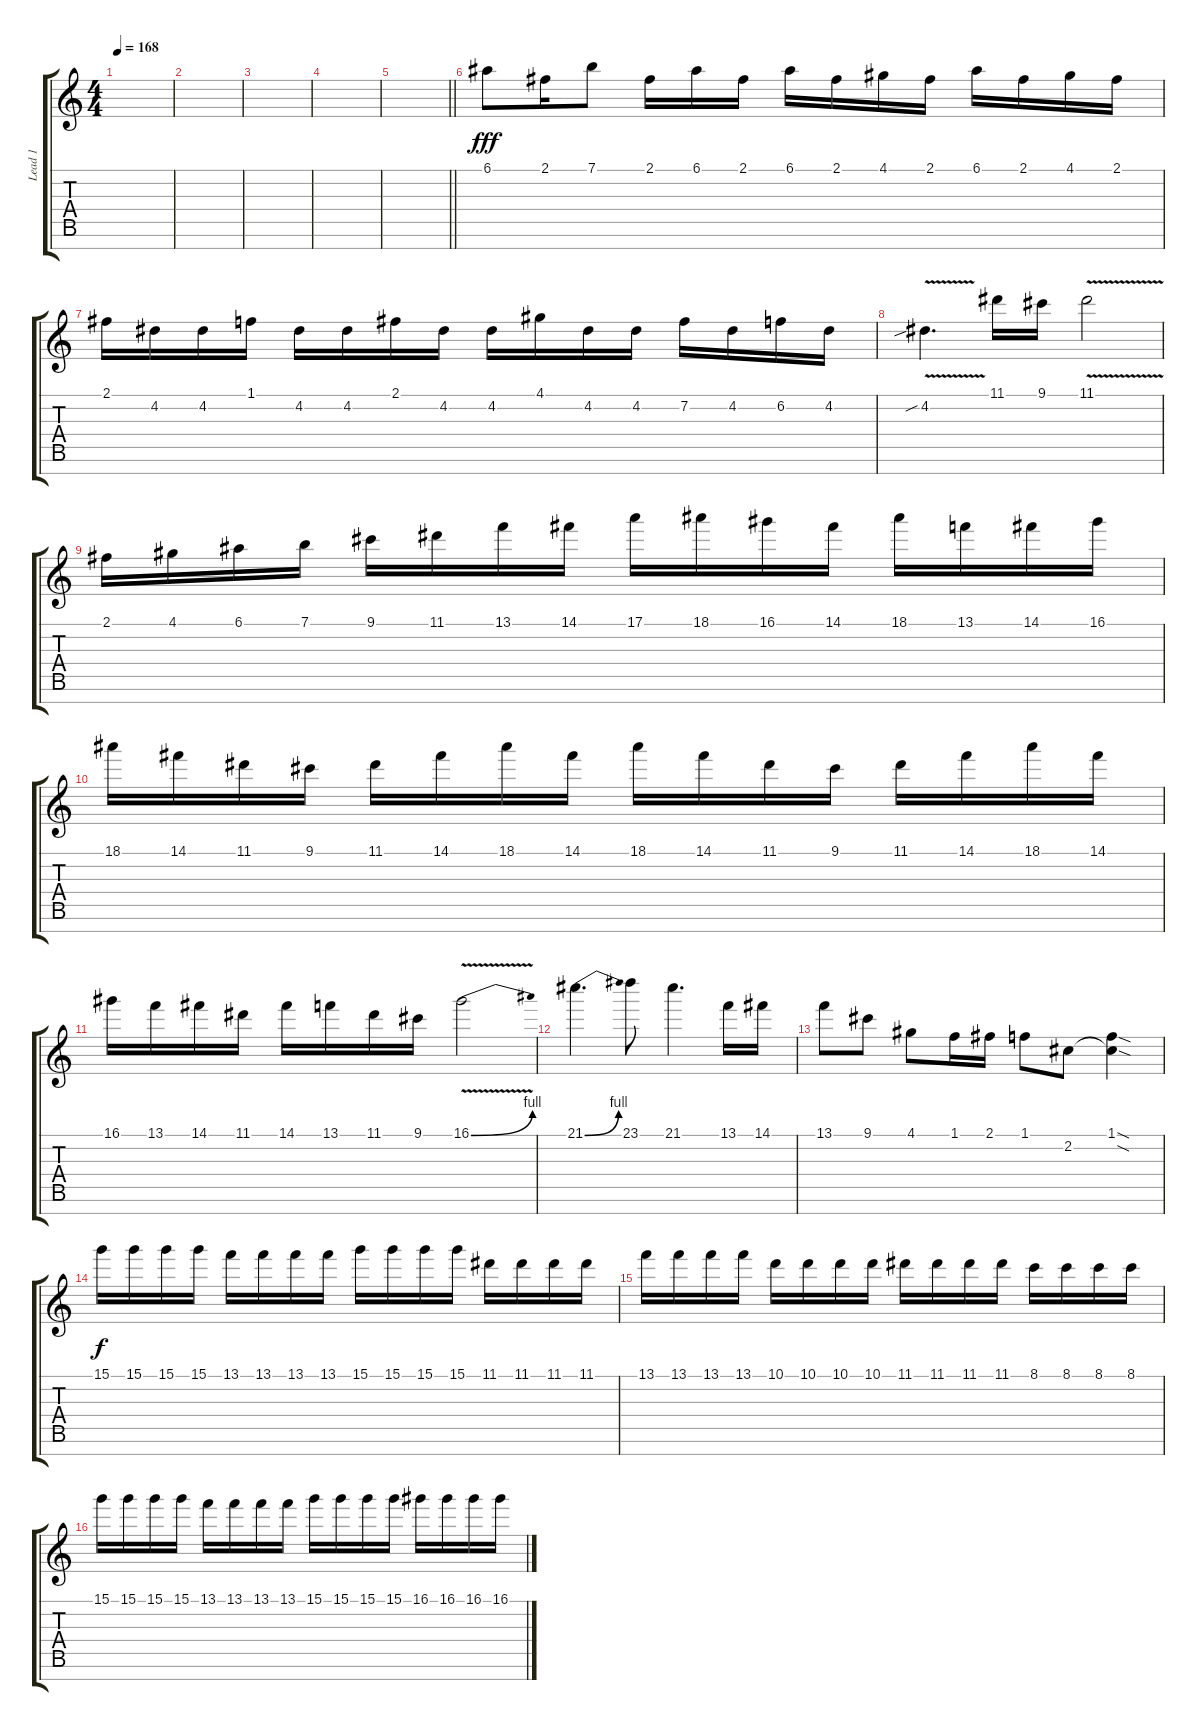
\track ("Lead 1" "Lead 1") {instrument overdrivenguitar}
\staff {score tabs}
\tuning (E4 B3 G3 D3 A2 E2 B1) {hide}
\ts (4 4)
\tempo 168
\clef g2
\ks c
|
|
|
|
\barLineRight lightlight
|
6.1.8{dy fff volume 16} 2.1.16 7.1.8 2.1.16 6.1.16 2.1.16 6.1.16 2.1.16 4.1.16 2.1.16 6.1.16 2.1.16 4.1.16 2.1.16 |
2.1.16 4.2.16 4.2.16 1.1.16 4.2.16 4.2.16 2.1.16 4.2.16 4.2.16 4.1.16 4.2.16 4.2.16 7.2.16 4.2.16 6.2.16 4.2.16 |
4.2{v sib}.4{d} 11.1.16 9.1.16 11.1{v}.2 |
2.1.16 4.1.16 6.1.16 7.1.16 9.1.16 11.1.16 13.1.16 14.1.16 17.1.16 18.1.16 16.1.16 14.1.16 18.1.16 13.1.16 14.1.16 16.1.16 |
18.1.16 14.1.16 11.1.16 9.1.16 11.1.16 14.1.16 18.1.16 14.1.16 18.1.16 14.1.16 11.1.16 9.1.16 11.1.16 14.1.16 18.1.16 14.1.16 |
16.1.16 13.1.16 14.1.16 11.1.16 14.1.16 13.1.16 11.1.16 9.1.16 16.1{be (bend 0 0 60 4) v}.2 |
21.1{be (bend 0 0 60 4)}.4{d} 23.1.8 21.1.4{d} 13.1.16 14.1.16 |
13.1.8 9.1.8 4.1.8 1.1.16 2.1.16 1.1.8 2.2.8 (1.1{sod} 2.2{sod t}).4 |
15.1.16{dy f} 15.1.16 15.1.16 15.1.16 13.1.16 13.1.16 13.1.16 13.1.16 15.1.16 15.1.16 15.1.16 15.1.16 11.1.16 11.1.16 11.1.16 11.1.16 |
13.1.16 13.1.16 13.1.16 13.1.16 10.1.16 10.1.16 10.1.16 10.1.16 11.1.16 11.1.16 11.1.16 11.1.16 8.1.16 8.1.16 8.1.16 8.1.16 |
15.1.16 15.1.16 15.1.16 15.1.16 13.1.16 13.1.16 13.1.16 13.1.16 15.1.16 15.1.16 15.1.16 15.1.16 16.1.16 16.1.16 16.1.16 16.1.16
